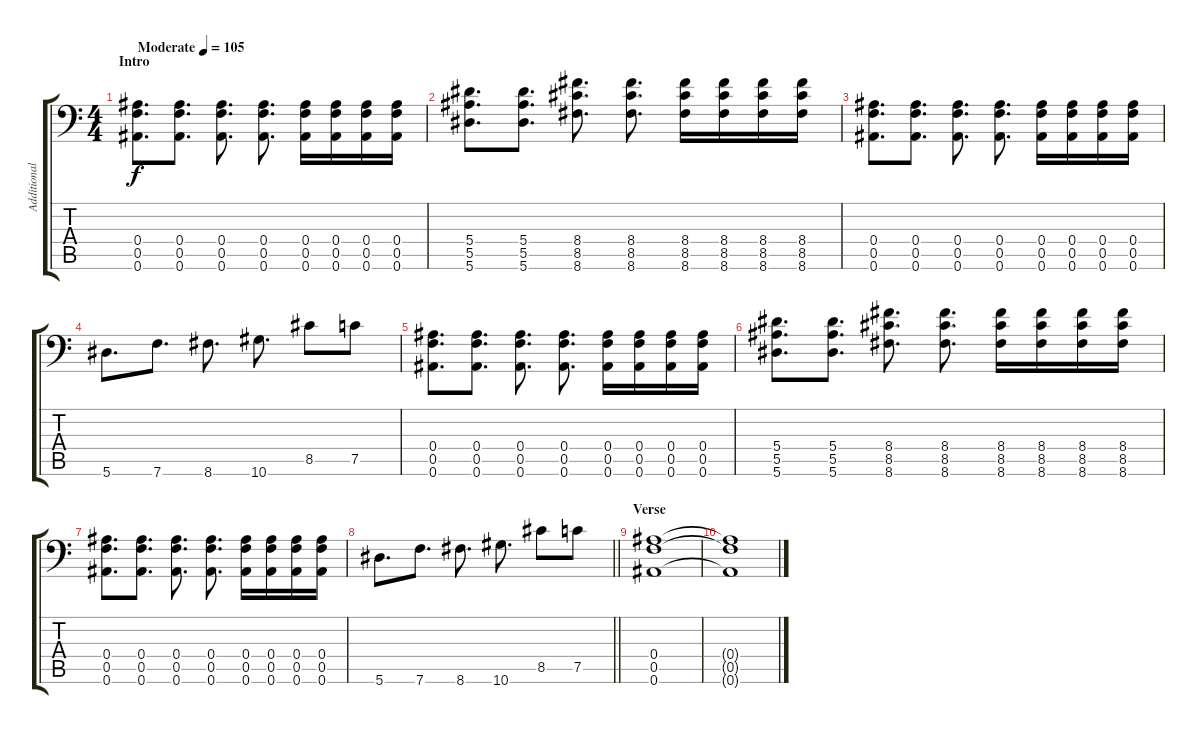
\track ("Additional Guitar (Rythm)" "Additional") {instrument distortionguitar}
\staff {score tabs}
\tuning (C4 G3 Eb3 Bb2 F2 Bb1) {hide}
\ts (4 4)
\section ("" "Intro")
\tempo (105 "Moderate")
\clef f4
\ks c
(0.4 0.5 0.6).8{d dy f instrument distortionguitar} (0.4 0.5 0.6).8{d} (0.4 0.5 0.6).8{d} (0.4 0.5 0.6).8{d} (0.4 0.5 0.6).16 (0.4 0.5 0.6).16 (0.4 0.5 0.6).16 (0.4 0.5 0.6).16 |
(5.4 5.5 5.6).8{d} (5.4 5.5 5.6).8{d} (8.4 8.5 8.6).8{d} (8.4 8.5 8.6).8{d} (8.4 8.5 8.6).16 (8.4 8.5 8.6).16 (8.4 8.5 8.6).16 (8.4 8.5 8.6).16 |
(0.4 0.5 0.6).8{d} (0.4 0.5 0.6).8{d} (0.4 0.5 0.6).8{d} (0.4 0.5 0.6).8{d} (0.4 0.5 0.6).16 (0.4 0.5 0.6).16 (0.4 0.5 0.6).16 (0.4 0.5 0.6).16 |
5.6.8{d} 7.6.8{d} 8.6.8{d} 10.6.8{d} 8.5.8 7.5.8 |
(0.4 0.5 0.6).8{d} (0.4 0.5 0.6).8{d} (0.4 0.5 0.6).8{d} (0.4 0.5 0.6).8{d} (0.4 0.5 0.6).16 (0.4 0.5 0.6).16 (0.4 0.5 0.6).16 (0.4 0.5 0.6).16 |
(5.4 5.5 5.6).8{d} (5.4 5.5 5.6).8{d} (8.4 8.5 8.6).8{d} (8.4 8.5 8.6).8{d} (8.4 8.5 8.6).16 (8.4 8.5 8.6).16 (8.4 8.5 8.6).16 (8.4 8.5 8.6).16 |
(0.4 0.5 0.6).8{d} (0.4 0.5 0.6).8{d} (0.4 0.5 0.6).8{d} (0.4 0.5 0.6).8{d} (0.4 0.5 0.6).16 (0.4 0.5 0.6).16 (0.4 0.5 0.6).16 (0.4 0.5 0.6).16 |
\barLineRight lightlight
5.6.8{d} 7.6.8{d} 8.6.8{d} 10.6.8{d} 8.5.8 7.5.8 |
\section ("" "Verse")
(0.4 0.5 0.6).1 |
(0.4{t} 0.5{t} 0.6{t}).1
